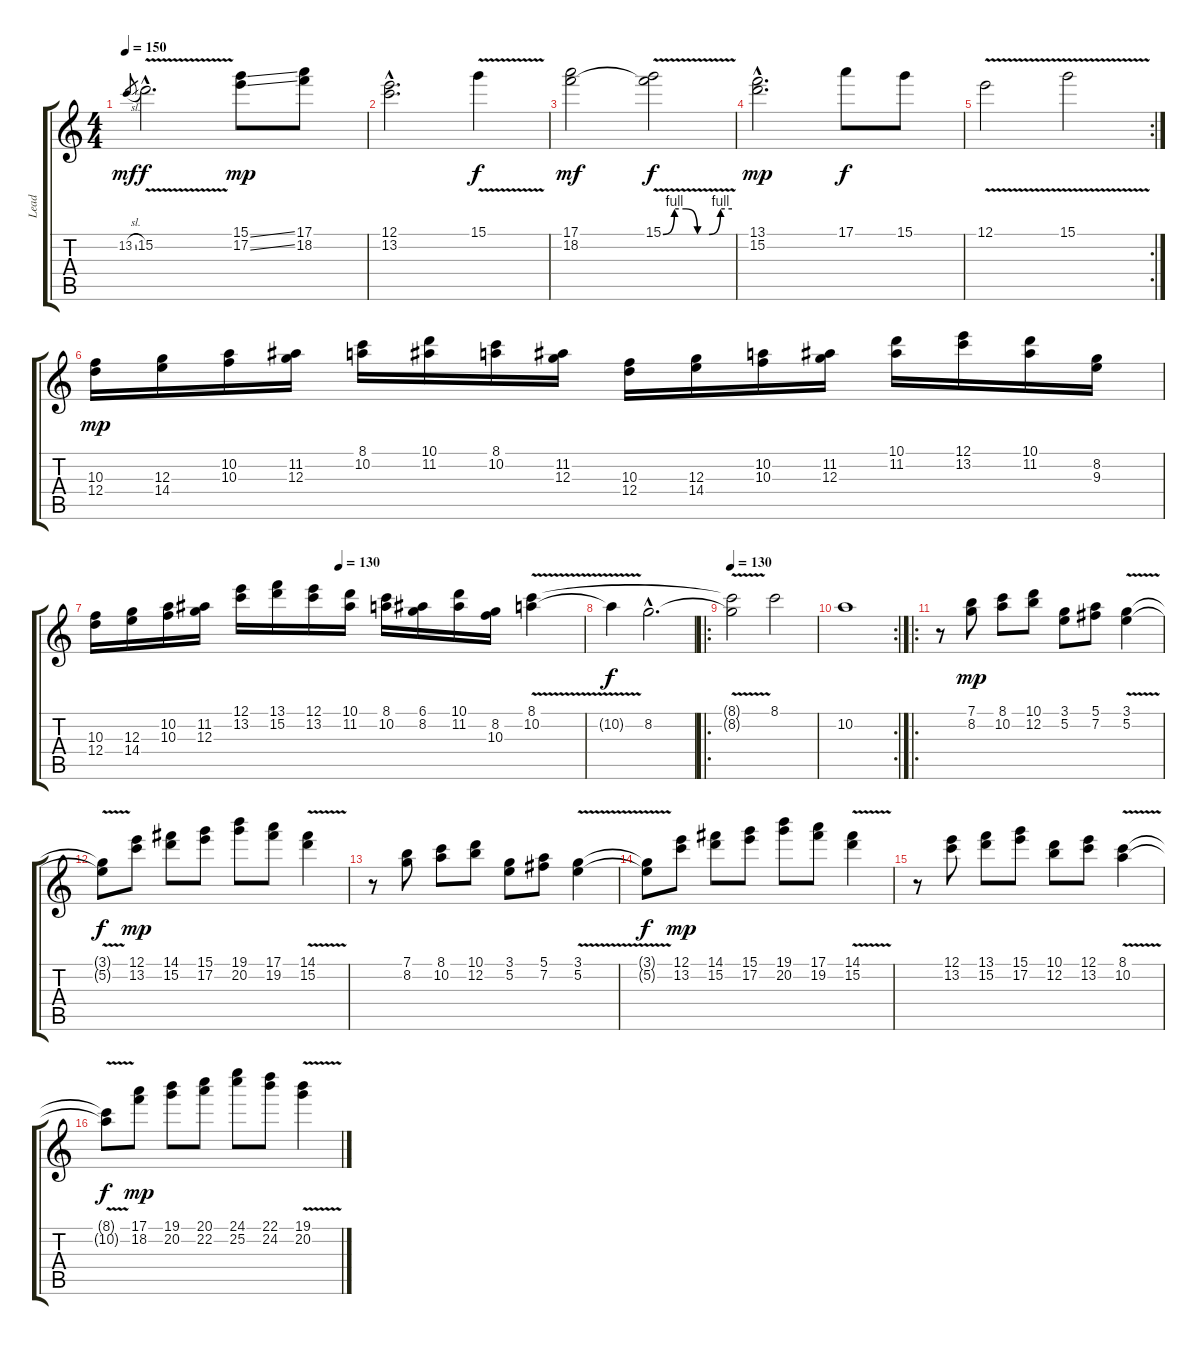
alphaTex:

\track ("Lead" "Lead") {instrument distortionguitar}
\staff {score tabs}
\tuning (E4 B3 G3 D3 A2 E2) {hide}
\ts (4 4)
\tempo 150
\clef g2
\ks c
13.2{sl}.8{gr dy mf} 15.2{v hac}.2{d dy f} (15.1{ss} 17.2{ss}).8{dy mp} (17.1 18.2).8 |
(12.1{hac} 13.2{hac}).2{d} 15.1{v}.4{dy f} |
(17.1 18.2).2{dy mf} (15.1{be (custom 0 0 10 4 20 4 30 0 40 0 50 4 60 4) v} 18.2{v t}).2{dy f} |
(13.1{hac} 15.2{hac}).2{d dy mp} 17.1.8{dy f} 15.1.8 |
\rc 2
12.1{v}.2 15.1{v}.2 |
(10.3 12.4).16{dy mp} (12.3 14.4).16 (10.2 10.3).16 (11.2 12.3).16 (8.1 10.2).16 (10.1 11.2).16 (8.1 10.2).16 (11.2 12.3).16 (10.3 12.4).16 (12.3 14.4).16 (10.2 10.3).16 (11.2 12.3).16 (10.1 11.2).16 (12.1 13.2).16 (10.1 11.2).16 (8.2 9.3).16 |
\tempo (130 0.5)
(10.3 12.4).16 (12.3 14.4).16 (10.2 10.3).16 (11.2 12.3).16 (12.1 13.2).16 (13.1 15.2).16 (12.1 13.2).16 (10.1 11.2).16 (8.1 10.2).16 (6.1 8.2).16 (10.1 11.2).16 (8.2 10.3).16 (8.1{v} 10.2{v}).4 |
10.2{t}.4{dy f} 8.2{hac}.2{d} |
\ro
\tempo 130
(8.1{t} 8.2{t}).2{volume 0 instrument overdrivenguitar} 8.1.2 |
\rc 2
10.2.1 |
\ro
r.8{volume 16 instrument distortionguitar} (7.1 8.2).8{dy mp} (8.1 10.2).8 (10.1 12.2).8 (3.1 5.2).8 (5.1 7.2).8 (3.1{v} 5.2{v}).4 |
(3.1{t} 5.2{t}).8{dy f} (12.1 13.2).8{dy mp} (14.1 15.2).8 (15.1 17.2).8 (19.1 20.2).8 (17.1 19.2).8 (14.1{v} 15.2{v}).4 |
r.8 (7.1 8.2).8 (8.1 10.2).8 (10.1 12.2).8 (3.1 5.2).8 (5.1 7.2).8 (3.1{v} 5.2{v}).4 |
(3.1{t} 5.2{t}).8{dy f} (12.1 13.2).8{dy mp} (14.1 15.2).8 (15.1 17.2).8 (19.1 20.2).8 (17.1 19.2).8 (14.1{v} 15.2{v}).4 |
r.8 (12.1 13.2).8 (13.1 15.2).8 (15.1 17.2).8 (10.1 12.2).8 (12.1 13.2).8 (8.1{v} 10.2{v}).4 |
(8.1{t} 10.2{t}).8{dy f} (17.1 18.2).8{dy mp} (19.1 20.2).8 (20.1 22.2).8 (24.1 25.2).8 (22.1 24.2).8 (19.1{v} 20.2{v}).4
